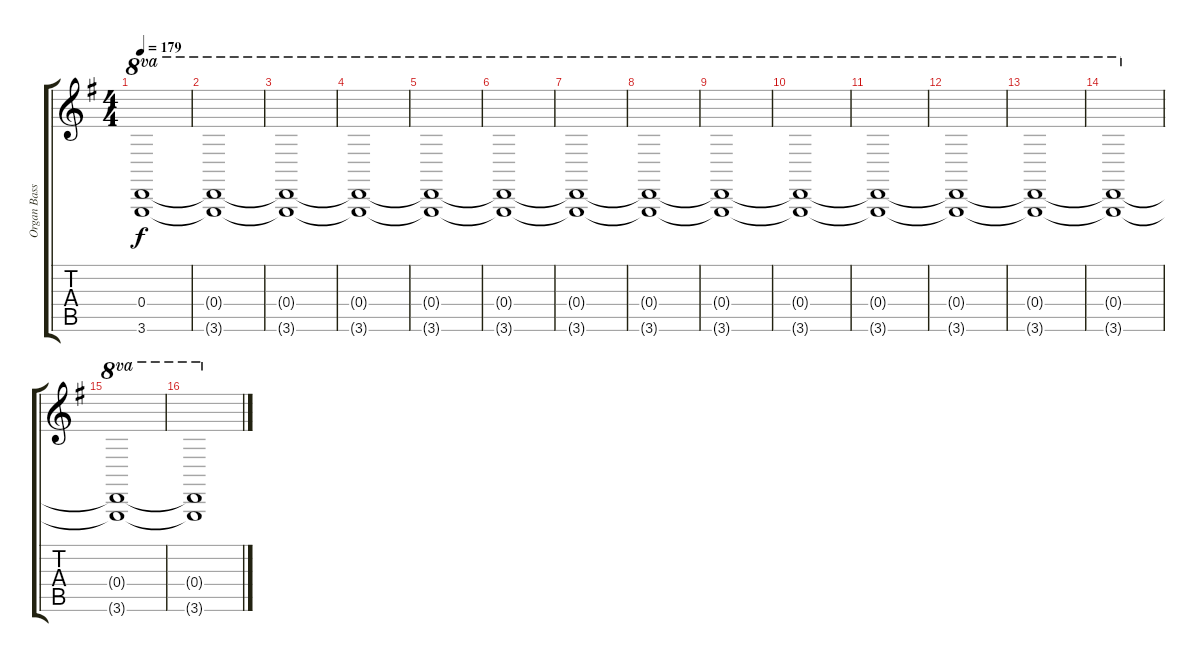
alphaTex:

\track ("Organ Bass" "Organ Bass") {instrument drawbarorgan}
\staff {score tabs}
\tuning (E4 B3 G3 D3 A2 E2) {hide}
\ts (4 4)
\tempo 179
\clef g2
\ks g
(0.4{t} 3.6{t}).1{ot 8va dy f} |
(0.4{t} 3.6{t}).1{ot 8va} |
(0.4{t} 3.6{t}).1{ot 8va} |
(0.4{t} 3.6{t}).1{ot 8va} |
(0.4{t} 3.6{t}).1{ot 8va} |
(0.4{t} 3.6{t}).1{ot 8va} |
(0.4{t} 3.6{t}).1{ot 8va} |
(0.4{t} 3.6{t}).1{ot 8va} |
(0.4{t} 3.6{t}).1{ot 8va} |
(0.4{t} 3.6{t}).1{ot 8va} |
(0.4{t} 3.6{t}).1{ot 8va} |
(0.4{t} 3.6{t}).1{ot 8va} |
(0.4{t} 3.6{t}).1{ot 8va} |
(0.4{t} 3.6{t}).1{ot 8va} |
(0.4{t} 3.6{t}).1{ot 8va} |
(0.4{t} 3.6{t}).1{ot 8va}
